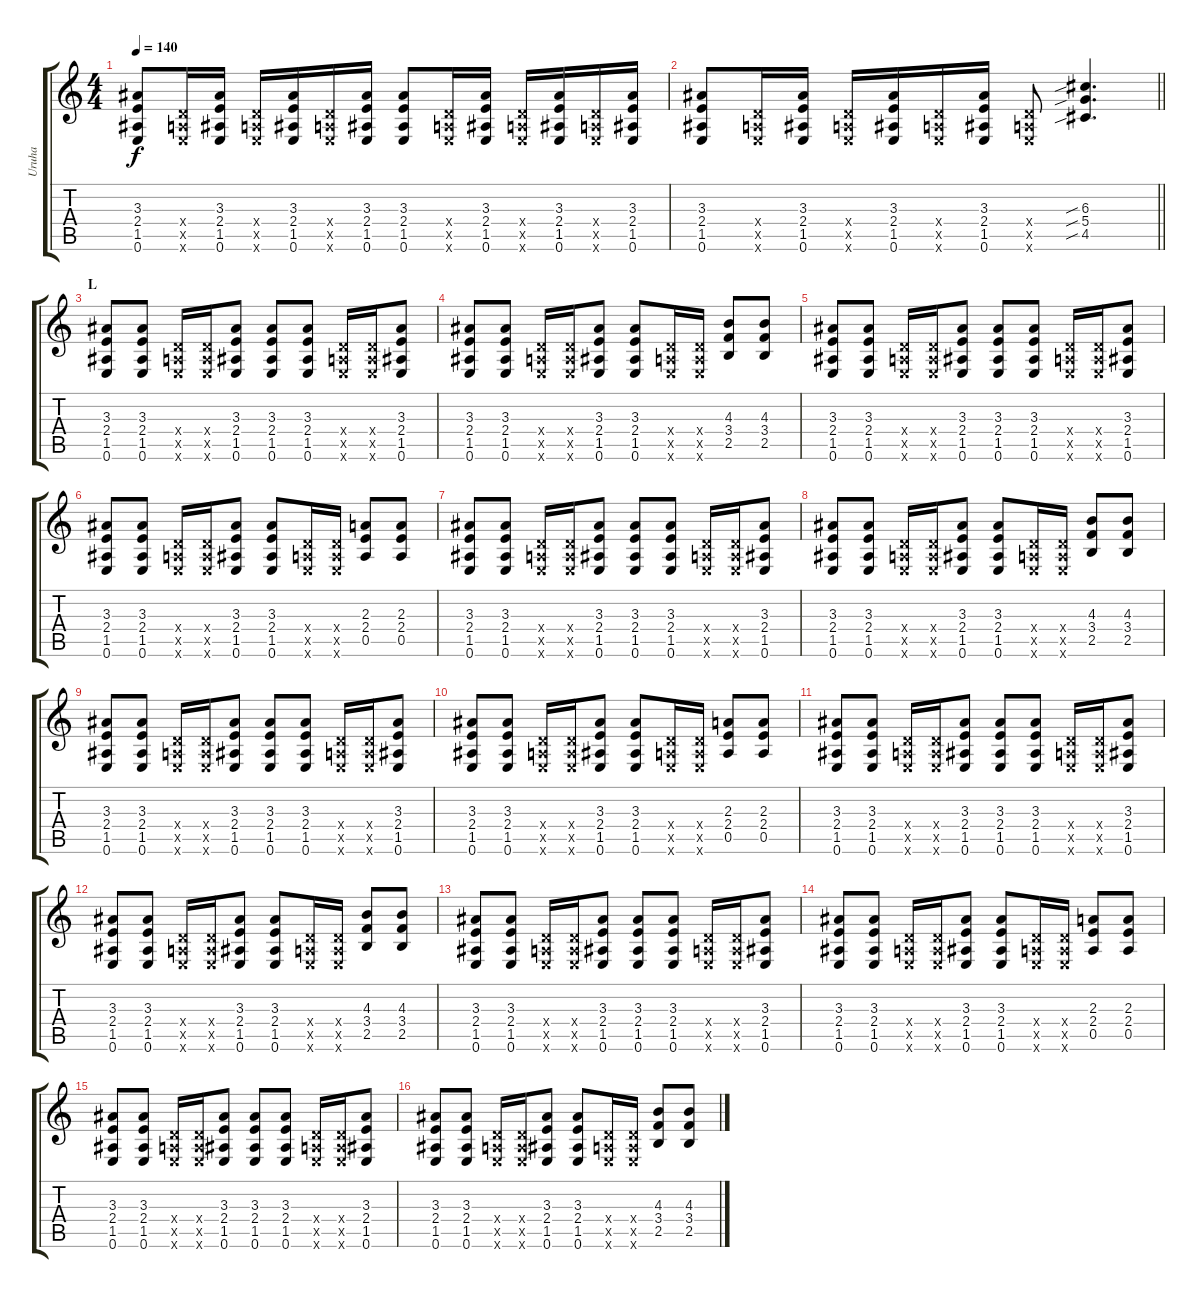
\track ("Uruha" "Uruha") {instrument distortionguitar}
\staff {score tabs}
\tuning (E4 B3 G3 D3 A2 E2) {hide}
\ts (4 4)
\tempo 140
\clef g2
\ks c
(3.3 2.4 1.5 0.6).8{dy f} (0.4{x} 0.5{x} 0.6{x}).16 (3.3 2.4 1.5 0.6).16 (0.4{x} 0.5{x} 0.6{x}).16 (3.3 2.4 1.5 0.6).16 (0.4{x} 0.5{x} 0.6{x}).16 (3.3 2.4 1.5 0.6).16 (3.3 2.4 1.5 0.6).8 (0.4{x} 0.5{x} 0.6{x}).16 (3.3 2.4 1.5 0.6).16 (0.4{x} 0.5{x} 0.6{x}).16 (3.3 2.4 1.5 0.6).16 (0.4{x} 0.5{x} 0.6{x}).16 (3.3 2.4 1.5 0.6).16 |
\barLineRight lightlight
(3.3 2.4 1.5 0.6).8 (0.4{x} 0.5{x} 0.6{x}).16 (3.3 2.4 1.5 0.6).16 (0.4{x} 0.5{x} 0.6{x}).16 (3.3 2.4 1.5 0.6).16 (0.4{x} 0.5{x} 0.6{x}).16 (3.3 2.4 1.5 0.6).16 (0.4{x} 0.5{x} 0.6{x}).8 (6.3{sib} 5.4{sib} 4.5{sib}).4{d} |
\section ("" "L")
(3.3 2.4 1.5 0.6).8 (3.3 2.4 1.5 0.6).8 (0.4{x} 0.5{x} 0.6{x}).16 (0.4{x} 0.5{x} 0.6{x}).16 (3.3 2.4 1.5 0.6).8 (3.3 2.4 1.5 0.6).8 (3.3 2.4 1.5 0.6).8 (0.4{x} 0.5{x} 0.6{x}).16 (0.4{x} 0.5{x} 0.6{x}).16 (3.3 2.4 1.5 0.6).8 |
(3.3 2.4 1.5 0.6).8 (3.3 2.4 1.5 0.6).8 (0.4{x} 0.5{x} 0.6{x}).16 (0.4{x} 0.5{x} 0.6{x}).16 (3.3 2.4 1.5 0.6).8 (3.3 2.4 1.5 0.6).8 (0.4{x} 0.5{x} 0.6{x}).16 (0.4{x} 0.5{x} 0.6{x}).16 (4.3 3.4 2.5).8 (4.3 3.4 2.5).8 |
(3.3 2.4 1.5 0.6).8 (3.3 2.4 1.5 0.6).8 (0.4{x} 0.5{x} 0.6{x}).16 (0.4{x} 0.5{x} 0.6{x}).16 (3.3 2.4 1.5 0.6).8 (3.3 2.4 1.5 0.6).8 (3.3 2.4 1.5 0.6).8 (0.4{x} 0.5{x} 0.6{x}).16 (0.4{x} 0.5{x} 0.6{x}).16 (3.3 2.4 1.5 0.6).8 |
(3.3 2.4 1.5 0.6).8 (3.3 2.4 1.5 0.6).8 (0.4{x} 0.5{x} 0.6{x}).16 (0.4{x} 0.5{x} 0.6{x}).16 (3.3 2.4 1.5 0.6).8 (3.3 2.4 1.5 0.6).8 (0.4{x} 0.5{x} 0.6{x}).16 (0.4{x} 0.5{x} 0.6{x}).16 (2.3 2.4 0.5).8 (2.3 2.4 0.5).8 |
(3.3 2.4 1.5 0.6).8 (3.3 2.4 1.5 0.6).8 (0.4{x} 0.5{x} 0.6{x}).16 (0.4{x} 0.5{x} 0.6{x}).16 (3.3 2.4 1.5 0.6).8 (3.3 2.4 1.5 0.6).8 (3.3 2.4 1.5 0.6).8 (0.4{x} 0.5{x} 0.6{x}).16 (0.4{x} 0.5{x} 0.6{x}).16 (3.3 2.4 1.5 0.6).8 |
(3.3 2.4 1.5 0.6).8 (3.3 2.4 1.5 0.6).8 (0.4{x} 0.5{x} 0.6{x}).16 (0.4{x} 0.5{x} 0.6{x}).16 (3.3 2.4 1.5 0.6).8 (3.3 2.4 1.5 0.6).8 (0.4{x} 0.5{x} 0.6{x}).16 (0.4{x} 0.5{x} 0.6{x}).16 (4.3 3.4 2.5).8 (4.3 3.4 2.5).8 |
(3.3 2.4 1.5 0.6).8 (3.3 2.4 1.5 0.6).8 (0.4{x} 0.5{x} 0.6{x}).16 (0.4{x} 0.5{x} 0.6{x}).16 (3.3 2.4 1.5 0.6).8 (3.3 2.4 1.5 0.6).8 (3.3 2.4 1.5 0.6).8 (0.4{x} 0.5{x} 0.6{x}).16 (0.4{x} 0.5{x} 0.6{x}).16 (3.3 2.4 1.5 0.6).8 |
(3.3 2.4 1.5 0.6).8 (3.3 2.4 1.5 0.6).8 (0.4{x} 0.5{x} 0.6{x}).16 (0.4{x} 0.5{x} 0.6{x}).16 (3.3 2.4 1.5 0.6).8 (3.3 2.4 1.5 0.6).8 (0.4{x} 0.5{x} 0.6{x}).16 (0.4{x} 0.5{x} 0.6{x}).16 (2.3 2.4 0.5).8 (2.3 2.4 0.5).8 |
(3.3 2.4 1.5 0.6).8{volume 9} (3.3 2.4 1.5 0.6).8 (0.4{x} 0.5{x} 0.6{x}).16 (0.4{x} 0.5{x} 0.6{x}).16 (3.3 2.4 1.5 0.6).8 (3.3 2.4 1.5 0.6).8 (3.3 2.4 1.5 0.6).8 (0.4{x} 0.5{x} 0.6{x}).16 (0.4{x} 0.5{x} 0.6{x}).16 (3.3 2.4 1.5 0.6).8 |
(3.3 2.4 1.5 0.6).8 (3.3 2.4 1.5 0.6).8 (0.4{x} 0.5{x} 0.6{x}).16 (0.4{x} 0.5{x} 0.6{x}).16 (3.3 2.4 1.5 0.6).8 (3.3 2.4 1.5 0.6).8 (0.4{x} 0.5{x} 0.6{x}).16 (0.4{x} 0.5{x} 0.6{x}).16 (4.3 3.4 2.5).8 (4.3 3.4 2.5).8 |
(3.3 2.4 1.5 0.6).8 (3.3 2.4 1.5 0.6).8 (0.4{x} 0.5{x} 0.6{x}).16 (0.4{x} 0.5{x} 0.6{x}).16 (3.3 2.4 1.5 0.6).8 (3.3 2.4 1.5 0.6).8 (3.3 2.4 1.5 0.6).8 (0.4{x} 0.5{x} 0.6{x}).16 (0.4{x} 0.5{x} 0.6{x}).16 (3.3 2.4 1.5 0.6).8 |
(3.3 2.4 1.5 0.6).8 (3.3 2.4 1.5 0.6).8 (0.4{x} 0.5{x} 0.6{x}).16 (0.4{x} 0.5{x} 0.6{x}).16 (3.3 2.4 1.5 0.6).8 (3.3 2.4 1.5 0.6).8 (0.4{x} 0.5{x} 0.6{x}).16 (0.4{x} 0.5{x} 0.6{x}).16 (2.3 2.4 0.5).8 (2.3 2.4 0.5).8 |
(3.3 2.4 1.5 0.6).8{volume 5} (3.3 2.4 1.5 0.6).8 (0.4{x} 0.5{x} 0.6{x}).16 (0.4{x} 0.5{x} 0.6{x}).16 (3.3 2.4 1.5 0.6).8 (3.3 2.4 1.5 0.6).8 (3.3 2.4 1.5 0.6).8 (0.4{x} 0.5{x} 0.6{x}).16 (0.4{x} 0.5{x} 0.6{x}).16 (3.3 2.4 1.5 0.6).8 |
(3.3 2.4 1.5 0.6).8 (3.3 2.4 1.5 0.6).8 (0.4{x} 0.5{x} 0.6{x}).16 (0.4{x} 0.5{x} 0.6{x}).16 (3.3 2.4 1.5 0.6).8 (3.3 2.4 1.5 0.6).8 (0.4{x} 0.5{x} 0.6{x}).16 (0.4{x} 0.5{x} 0.6{x}).16 (4.3 3.4 2.5).8 (4.3 3.4 2.5).8
